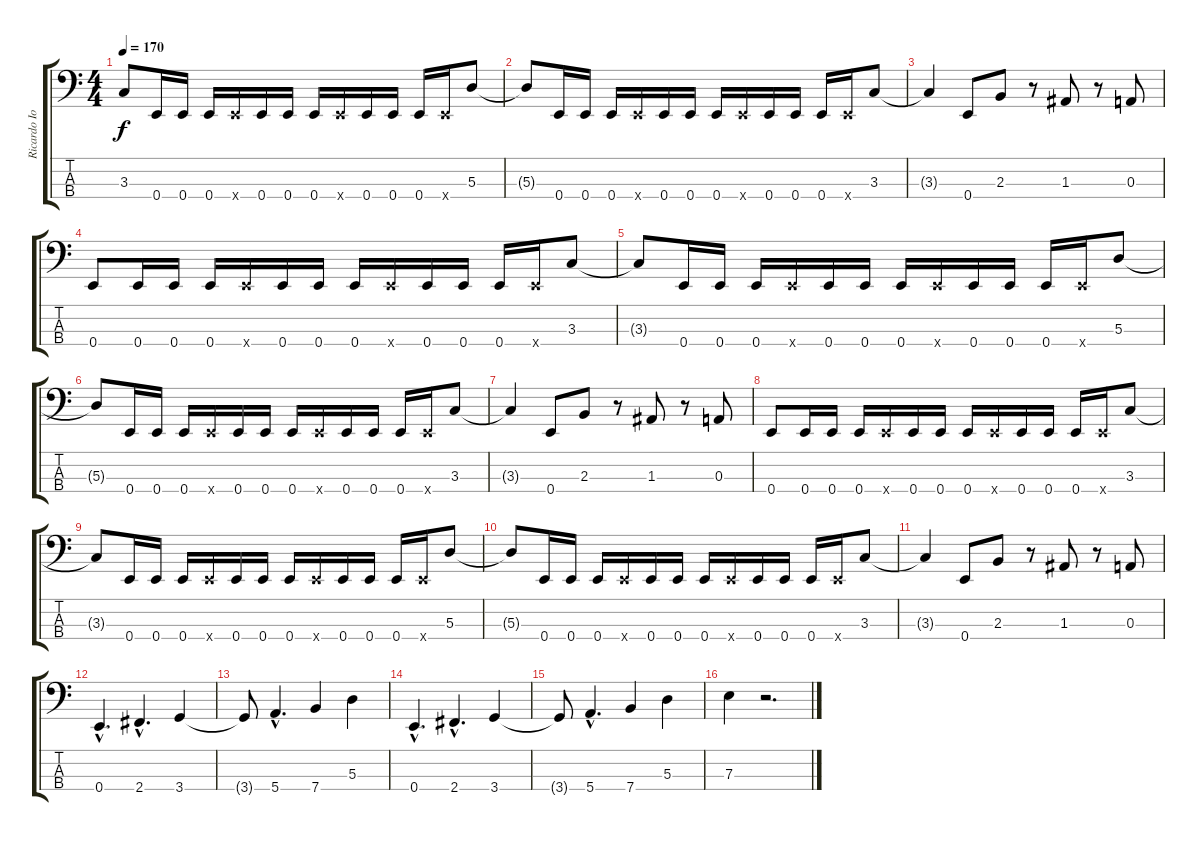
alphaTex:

\track ("Ricardo Iorio (bajo)" "Ricardo Io") {instrument electricbassfinger}
\staff {score tabs}
\tuning (G2 D2 A1 E1) {hide}
\ts (4 4)
\tempo 170
\clef f4
\ks c
3.3{t}.8{dy f} 0.4.16 0.4.16 0.4.16 0.4{x}.16 0.4.16 0.4.16 0.4.16 0.4{x}.16 0.4.16 0.4.16 0.4.16 0.4{x}.16 5.3.8 |
5.3{t}.8 0.4.16 0.4.16 0.4.16 0.4{x}.16 0.4.16 0.4.16 0.4.16 0.4{x}.16 0.4.16 0.4.16 0.4.16 0.4{x}.16 3.3.8 |
3.3{t}.4 0.4.8 2.3.8 r.8 1.3.8 r.8 0.3.8 |
0.4.8 0.4.16 0.4.16 0.4.16 0.4{x}.16 0.4.16 0.4.16 0.4.16 0.4{x}.16 0.4.16 0.4.16 0.4.16 0.4{x}.16 3.3.8 |
3.3{t}.8 0.4.16 0.4.16 0.4.16 0.4{x}.16 0.4.16 0.4.16 0.4.16 0.4{x}.16 0.4.16 0.4.16 0.4.16 0.4{x}.16 5.3.8 |
5.3{t}.8 0.4.16 0.4.16 0.4.16 0.4{x}.16 0.4.16 0.4.16 0.4.16 0.4{x}.16 0.4.16 0.4.16 0.4.16 0.4{x}.16 3.3.8 |
3.3{t}.4 0.4.8 2.3.8 r.8 1.3.8 r.8 0.3.8 |
0.4.8 0.4.16 0.4.16 0.4.16 0.4{x}.16 0.4.16 0.4.16 0.4.16 0.4{x}.16 0.4.16 0.4.16 0.4.16 0.4{x}.16 3.3.8 |
3.3{t}.8 0.4.16 0.4.16 0.4.16 0.4{x}.16 0.4.16 0.4.16 0.4.16 0.4{x}.16 0.4.16 0.4.16 0.4.16 0.4{x}.16 5.3.8 |
5.3{t}.8 0.4.16 0.4.16 0.4.16 0.4{x}.16 0.4.16 0.4.16 0.4.16 0.4{x}.16 0.4.16 0.4.16 0.4.16 0.4{x}.16 3.3.8 |
3.3{t}.4 0.4.8 2.3.8 r.8 1.3.8 r.8 0.3.8 |
0.4{hac}.4{d} 2.4{hac}.4{d} 3.4.4 |
3.4{t}.8 5.4{hac}.4{d} 7.4.4 5.3.4 |
0.4{hac}.4{d} 2.4{hac}.4{d} 3.4.4 |
3.4{t}.8 5.4{hac}.4{d} 7.4.4 5.3.4 |
7.3.4 r.2{d}
